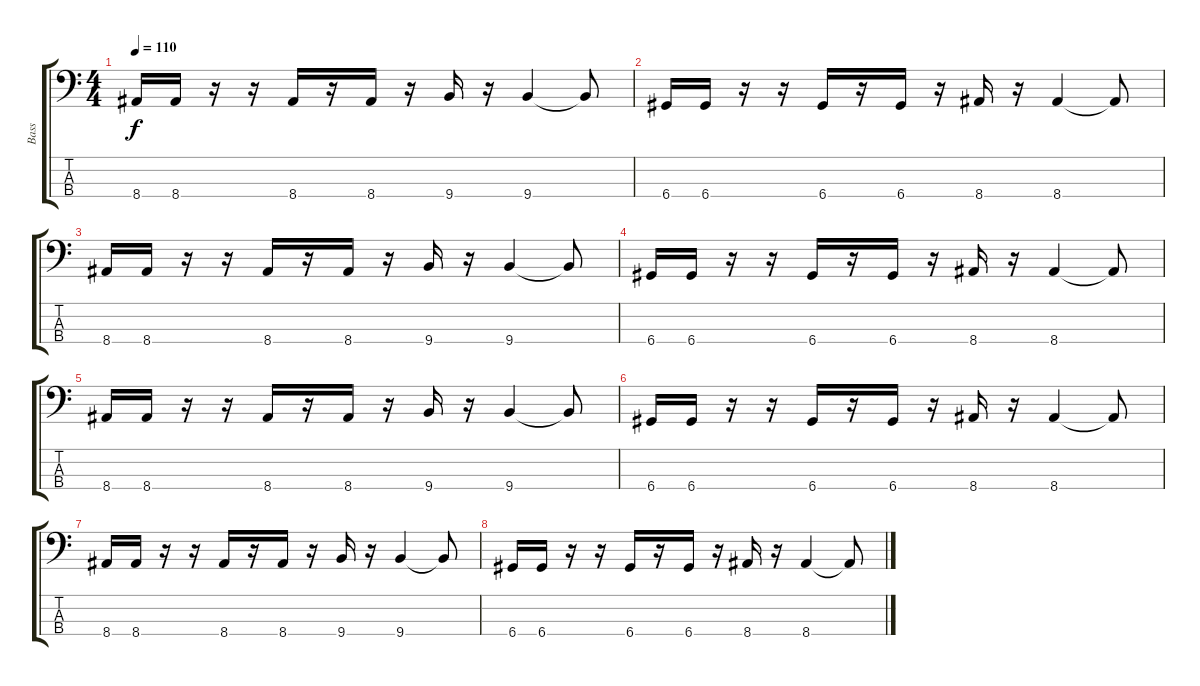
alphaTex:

\track ("Bass" "Bass") {instrument electricbassfinger}
\staff {score tabs}
\tuning (G2 D2 A1 D1) {hide}
\ts (4 4)
\tempo 110
\clef f4
\ks c
8.4.16{dy f} 8.4.16 r.16 r.16 8.4.16 r.16 8.4.16 r.16 9.4.16 r.16 9.4.4 9.4{t}.8 |
6.4.16 6.4.16 r.16 r.16 6.4.16 r.16 6.4.16 r.16 8.4.16 r.16 8.4.4 8.4{t}.8 |
8.4.16 8.4.16 r.16 r.16 8.4.16 r.16 8.4.16 r.16 9.4.16 r.16 9.4.4 9.4{t}.8 |
6.4.16 6.4.16 r.16 r.16 6.4.16 r.16 6.4.16 r.16 8.4.16 r.16 8.4.4 8.4{t}.8 |
8.4.16 8.4.16 r.16 r.16 8.4.16 r.16 8.4.16 r.16 9.4.16 r.16 9.4.4 9.4{t}.8 |
6.4.16 6.4.16 r.16 r.16 6.4.16 r.16 6.4.16 r.16 8.4.16 r.16 8.4.4 8.4{t}.8 |
8.4.16 8.4.16 r.16 r.16 8.4.16 r.16 8.4.16 r.16 9.4.16 r.16 9.4.4 9.4{t}.8 |
6.4.16 6.4.16 r.16 r.16 6.4.16 r.16 6.4.16 r.16 8.4.16 r.16 8.4.4 8.4{t}.8
